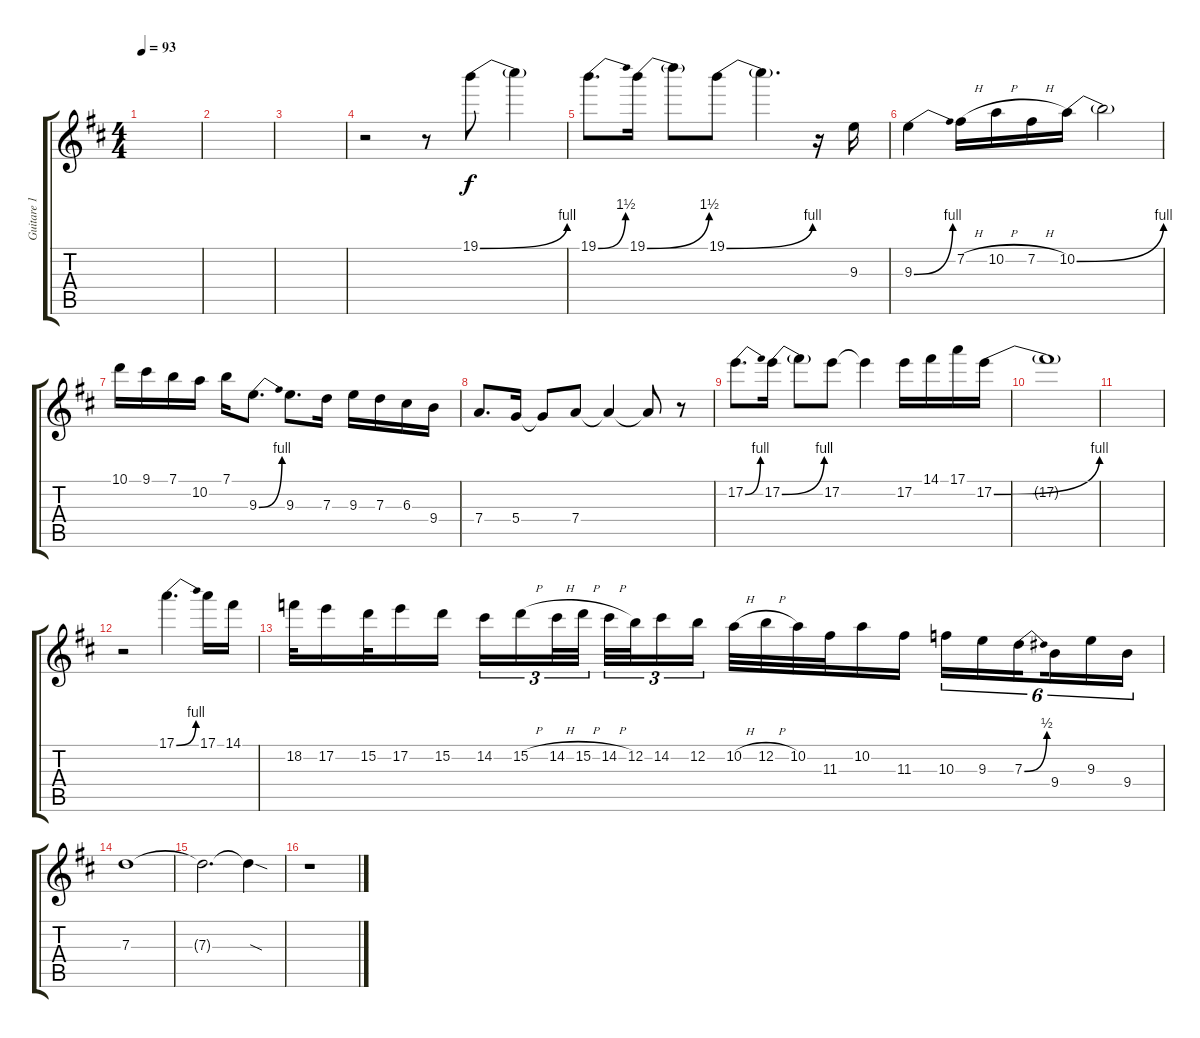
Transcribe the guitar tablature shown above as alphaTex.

\track ("Guitare 1" "Guitare 1") {instrument distortionguitar}
\staff {score tabs}
\tuning (E4 B3 G3 D3 A2 E2) {hide}
\ts (4 4)
\tempo 93
\clef g2
\ks d
|
|
|
r.2 r.8 19.1{be (bend 0 0 60 4)}.8 19.1{t}.4 |
19.1{be (bend 0 0 60 6)}.8{d} 19.1{be (bend 0 0 60 6)}.16 19.1{t}.8 19.1{be (bend 0 0 60 4)}.8 19.1{t}.4{d} r.16 9.3.16 |
9.3{be (bend 0 0 60 4)}.4 7.2{h}.16 10.2{h}.16 7.2{h}.16 10.2{be (bend 0 0 60 4)}.16 10.2{t}.2 |
10.1.16 9.1.16 7.1.16 10.2.16 7.1.16 9.3{be (bend 0 0 60 4)}.8{d} 9.3.8{d} 7.3.16 9.3.16 7.3.16 6.3.16 9.4.16 |
7.4.8{d} 5.4.16 5.4{t}.8 7.4.8 7.4{t}.4 7.4{t}.8 r.8 |
17.2{be (bend 0 0 60 4)}.8{d} 17.2{be (bend 0 0 60 4)}.16 17.2{t}.8 17.2.8 17.2{t}.4 17.2.16 14.1.16 17.1.16 17.2{be (bend 0 0 60 4)}.16 |
17.2{t}.1 |
|
r.2 17.1{be (bend 0 0 60 4)}.4{d} 17.1.16 14.1.16 |
18.2.32 17.2.16 15.2.32 17.2.16 15.2.16 14.2.16{tu (3 2)} 15.2{h}.16{tu (3 2)} 14.2{h}.32{tu (3 2)} 15.2{h}.32{tu (3 2) beam splitsecondary} 14.2{h}.32{tu (3 2)} 12.2.32{tu (3 2)} 14.2.16{tu (3 2)} 12.2.16{tu (3 2)} 10.2{h}.32 12.2{h}.32 10.2.32 11.3.32 10.2.16 11.3.16 10.3.16{tu (6 4)} 9.3.16{tu (6 4)} 7.3{be (bend 0 0 60 2)}.16{tu (6 4) beam splitsecondary} 9.4.16{tu (6 4)} 9.3.16{tu (6 4)} 9.4.16{tu (6 4)} |
7.3.1 |
7.3{t}.2{d} 7.3{sod t}.4 |
r.1
